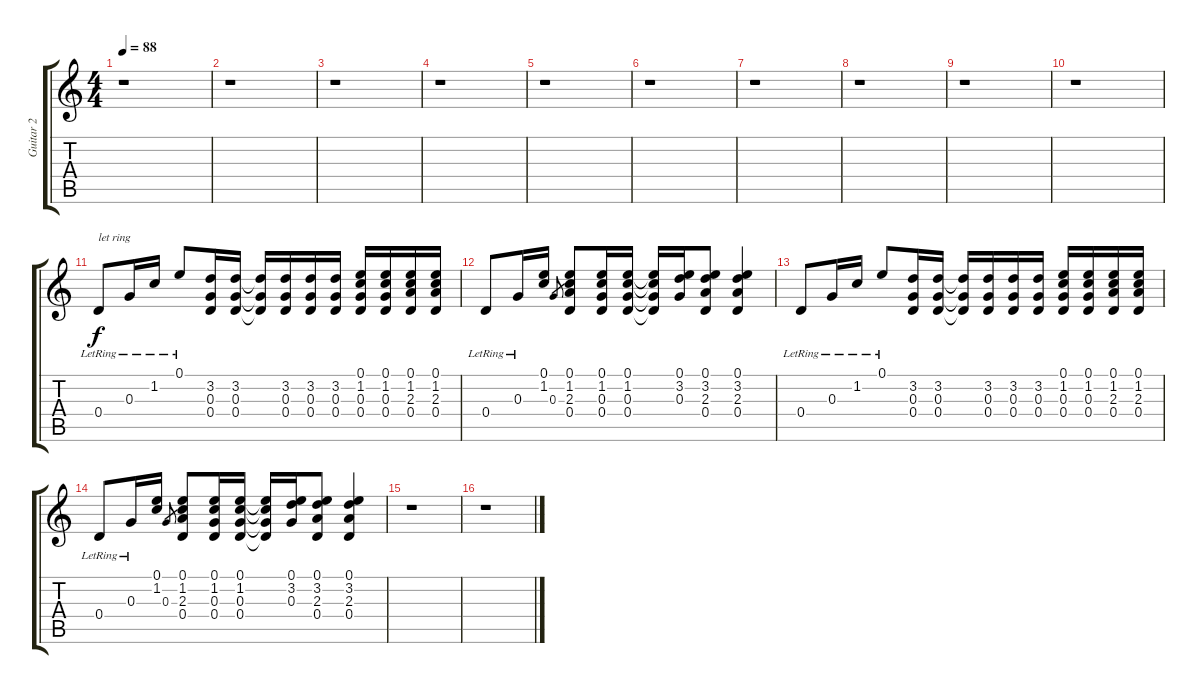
\track ("Guitar 2" "Guitar 2") {instrument overdrivenguitar}
\staff {score tabs}
\tuning (E4 B3 G3 D3 A2 D2) {hide}
\ts (4 4)
\tempo 88
\clef g2
\ks c
r.1{dy f} |
r.1 |
r.1 |
r.1 |
r.1 |
r.1 |
r.1 |
r.1 |
r.1 |
r.1 |
0.4{lr}.8{txt "let ring"} 0.3{lr}.16 1.2{lr}.16 0.1{lr}.8 (3.2 0.3 0.4).16 (3.2 0.3 0.4).16 (3.2{t} 0.3{t} 0.4{t}).16 (3.2 0.3 0.4).16 (3.2 0.3 0.4).16 (3.2 0.3 0.4).16 (0.1 1.2 0.3 0.4).16 (0.1 1.2 0.3 0.4).16 (0.1 1.2 2.3 0.4).16 (0.1 1.2 2.3 0.4).16 |
0.4{lr}.8 0.3{lr}.16 (0.1 1.2).16 0.3.8{gr} (0.1 1.2 2.3 0.4).8 (0.1 1.2 0.3 0.4).16 (0.1 1.2 0.3 0.4).16 (0.1{t} 1.2{t} 0.3{t} 0.4{t}).16 (0.1 3.2 0.3).16 (0.1 3.2 2.3 0.4).8 (0.1 3.2 2.3 0.4).4 |
0.4{lr}.8 0.3{lr}.16 1.2{lr}.16 0.1{lr}.8 (3.2 0.3 0.4).16 (3.2 0.3 0.4).16 (3.2{t} 0.3{t} 0.4{t}).16 (3.2 0.3 0.4).16 (3.2 0.3 0.4).16 (3.2 0.3 0.4).16 (0.1 1.2 0.3 0.4).16 (0.1 1.2 0.3 0.4).16 (0.1 1.2 2.3 0.4).16 (0.1 1.2 2.3 0.4).16 |
0.4{lr}.8 0.3{lr}.16 (0.1 1.2).16 0.3.8{gr} (0.1 1.2 2.3 0.4).8 (0.1 1.2 0.3 0.4).16 (0.1 1.2 0.3 0.4).16 (0.1{t} 1.2{t} 0.3{t} 0.4{t}).16 (0.1 3.2 0.3).16 (0.1 3.2 2.3 0.4).8 (0.1 3.2 2.3 0.4).4 |
r.1 |
r.1
